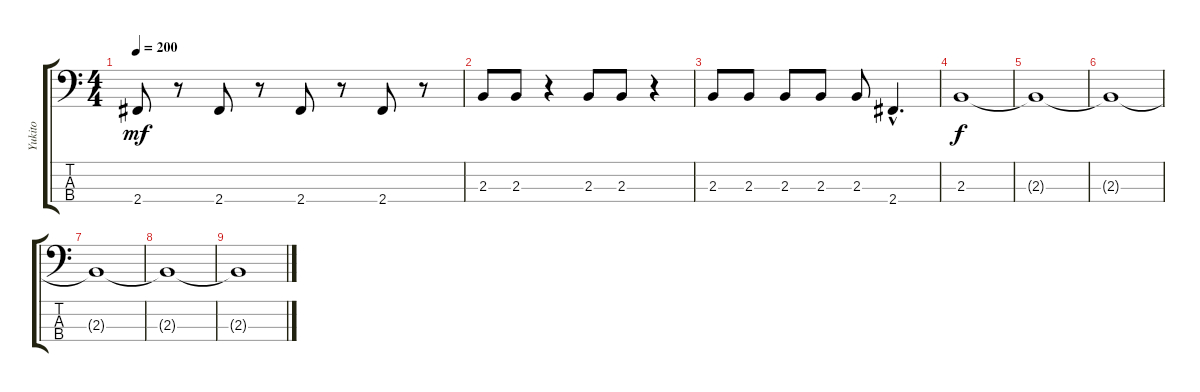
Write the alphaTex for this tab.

\track ("Yukito" "Yukito") {instrument electricbasspick}
\staff {score tabs}
\tuning (G2 D2 A1 E1) {hide}
\ts (4 4)
\tempo 200
\clef f4
\ks c
2.4.8{dy mf} r.8 2.4.8 r.8 2.4.8 r.8 2.4.8 r.8 |
2.3.8 2.3.8 r.4 2.3.8 2.3.8 r.4 |
2.3.8 2.3.8 2.3.8 2.3.8 2.3.8 2.4{hac}.4{d} |
2.3.1{dy f} |
2.3{t}.1 |
2.3{t}.1 |
2.3{t}.1 |
2.3{t}.1 |
2.3{t}.1
